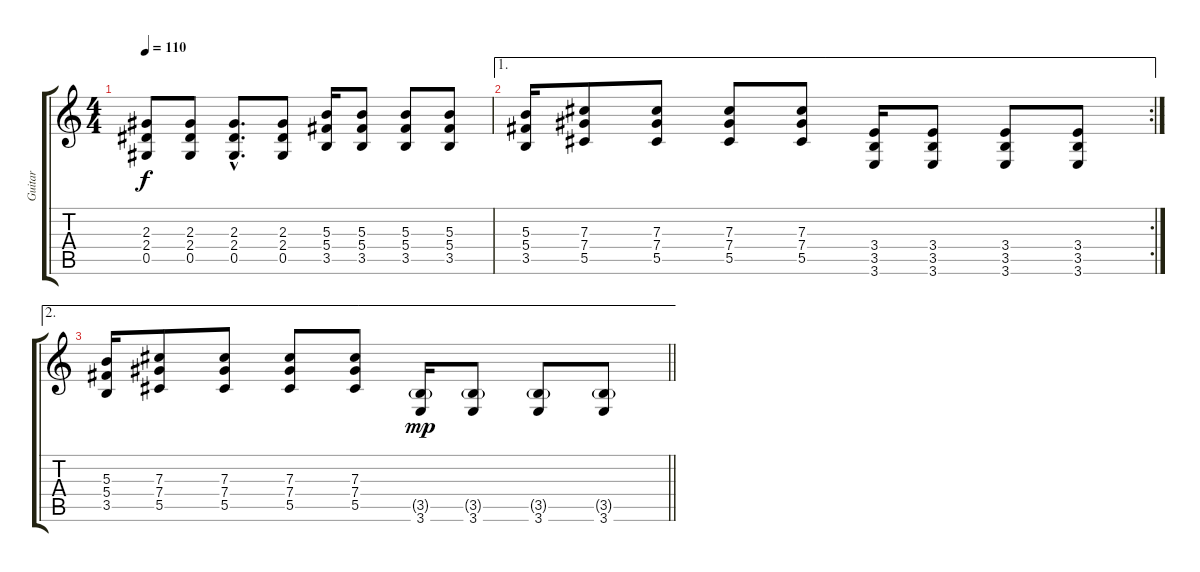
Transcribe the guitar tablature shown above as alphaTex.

\track ("Guitar" "Guitar") {instrument distortionguitar}
\staff {score tabs}
\tuning (Eb4 Bb3 Gb3 Db3 Ab2 Db2) {hide}
\ts (4 4)
\tempo 110
\clef g2
\ks c
(2.3 2.4 0.5).8{dy f} (2.3 2.4 0.5).8 (2.3{hac} 2.4{hac} 0.5{hac}).8{d} (2.3 2.4 0.5).8 (5.3 5.4 3.5).16 (5.3 5.4 3.5).8 (5.3 5.4 3.5).8 (5.3 5.4 3.5).8 |
\ae 1
\rc 2
(5.3 5.4 3.5).16 (7.3 7.4 5.5).8 (7.3 7.4 5.5).8 (7.3 7.4 5.5).8 (7.3 7.4 5.5).8 (3.4 3.5 3.6).16 (3.4 3.5 3.6).8 (3.4 3.5 3.6).8 (3.4 3.5 3.6).8 |
\ae 2
\barLineRight lightlight
(5.3 5.4 3.5).16 (7.3 7.4 5.5).8 (7.3 7.4 5.5).8 (7.3 7.4 5.5).8 (7.3 7.4 5.5).8 (3.5{g} 3.6).16{dy mp} (3.5{g} 3.6).8 (3.5{g} 3.6).8 (3.5{g} 3.6).8
